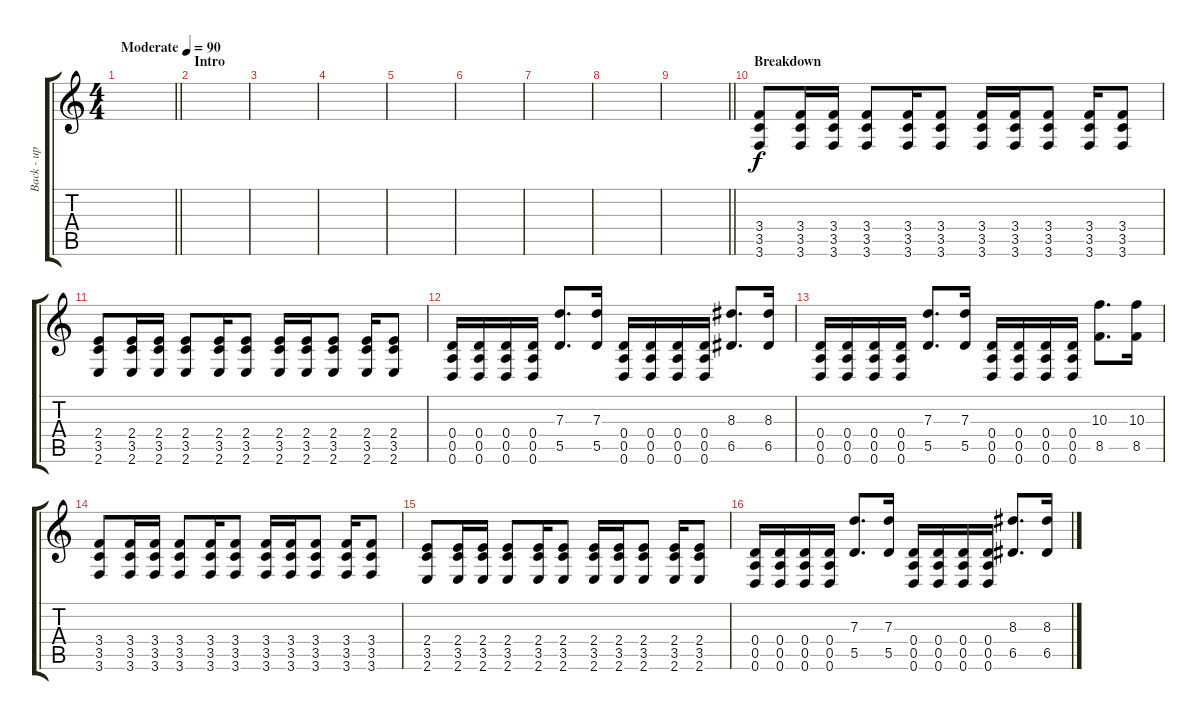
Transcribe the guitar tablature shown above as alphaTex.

\track ("Back - up" "Back - up") {instrument distortionguitar}
\staff {score tabs}
\tuning (E4 B3 G3 D3 A2 D2) {hide}
\ts (4 4)
\tempo (90 "Moderate")
\clef g2
\barLineRight lightlight
\ks c
|
\section ("" "Intro")
|
|
|
|
|
|
|
\barLineRight lightlight
|
\section ("" "Breakdown")
(3.4 3.5 3.6).8{instrument distortionguitar} (3.4 3.5 3.6).16 (3.4 3.5 3.6).16 (3.4 3.5 3.6).8 (3.4 3.5 3.6).16 (3.4 3.5 3.6).8{instrument distortionguitar} (3.4 3.5 3.6).16 (3.4 3.5 3.6).16 (3.4 3.5 3.6).8 (3.4 3.5 3.6).16 (3.4 3.5 3.6).8 |
(2.4 3.5 2.6).8{instrument distortionguitar} (2.4 3.5 2.6).16 (2.4 3.5 2.6).16 (2.4 3.5 2.6).8 (2.4 3.5 2.6).16 (2.4 3.5 2.6).8{instrument distortionguitar} (2.4 3.5 2.6).16 (2.4 3.5 2.6).16 (2.4 3.5 2.6).8 (2.4 3.5 2.6).16 (2.4 3.5 2.6).8 |
(0.4 0.5 0.6).16 (0.4 0.5 0.6).16 (0.4 0.5 0.6).16 (0.4 0.5 0.6).16 (7.3 5.5).8{d} (7.3 5.5).16 (0.4 0.5 0.6).16 (0.4 0.5 0.6).16 (0.4 0.5 0.6).16 (0.4 0.5 0.6).16 (8.3 6.5).8{d} (8.3 6.5).16 |
(0.4 0.5 0.6).16 (0.4 0.5 0.6).16 (0.4 0.5 0.6).16 (0.4 0.5 0.6).16 (7.3 5.5).8{d} (7.3 5.5).16 (0.4 0.5 0.6).16 (0.4 0.5 0.6).16 (0.4 0.5 0.6).16 (0.4 0.5 0.6).16 (10.3 8.5).8{d} (10.3 8.5).16 |
(3.4 3.5 3.6).8{instrument distortionguitar} (3.4 3.5 3.6).16 (3.4 3.5 3.6).16 (3.4 3.5 3.6).8 (3.4 3.5 3.6).16 (3.4 3.5 3.6).8{instrument distortionguitar} (3.4 3.5 3.6).16 (3.4 3.5 3.6).16 (3.4 3.5 3.6).8 (3.4 3.5 3.6).16 (3.4 3.5 3.6).8 |
(2.4 3.5 2.6).8{instrument distortionguitar} (2.4 3.5 2.6).16 (2.4 3.5 2.6).16 (2.4 3.5 2.6).8 (2.4 3.5 2.6).16 (2.4 3.5 2.6).8{instrument distortionguitar} (2.4 3.5 2.6).16 (2.4 3.5 2.6).16 (2.4 3.5 2.6).8 (2.4 3.5 2.6).16 (2.4 3.5 2.6).8 |
(0.4 0.5 0.6).16 (0.4 0.5 0.6).16 (0.4 0.5 0.6).16 (0.4 0.5 0.6).16 (7.3 5.5).8{d} (7.3 5.5).16 (0.4 0.5 0.6).16 (0.4 0.5 0.6).16 (0.4 0.5 0.6).16 (0.4 0.5 0.6).16 (8.3 6.5).8{d} (8.3 6.5).16
